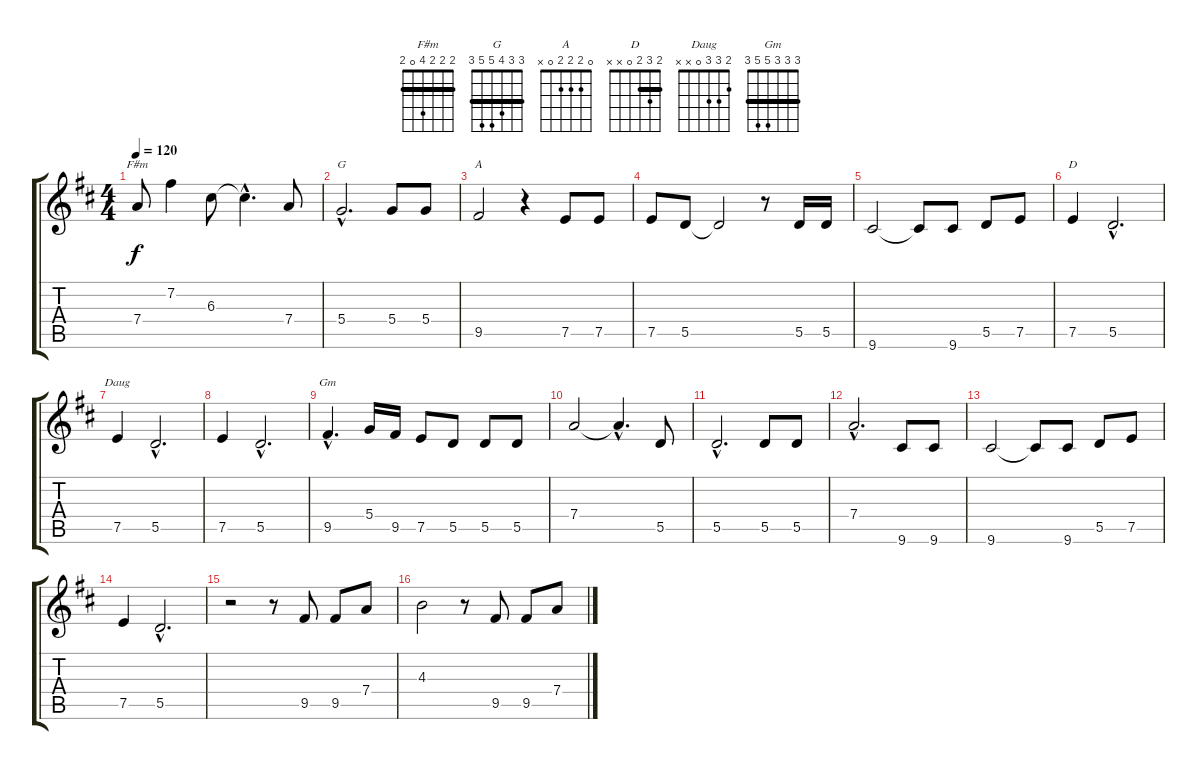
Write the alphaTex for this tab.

\track "" {instrument electricguitarjazz}
\staff {score tabs}
\tuning (E4 B3 G3 D3 A2 E2) {hide}
\chord ("F#m" 2 2 2 4 0 2) {barre 2}
\chord ("G" 3 3 4 5 5 3) {barre 3}
\chord ("A" 0 2 2 2 0 x)
\chord ("D" 2 3 2 0 x x) {barre 2}
\chord ("Daug" 2 3 3 0 x x)
\chord ("Gm" 3 3 3 5 5 3) {barre 3}
\ts (4 4)
\tempo 120
\clef g2
\ks d
7.4.8{ch "F#m" dy f} 7.2.4 6.3.8 6.3{hac t}.4{d} 7.4.8 |
5.4{hac}.2{d ch "G"} 5.4.8 5.4.8 |
9.5.2{ch "A"} r.4 7.5.8 7.5.8 |
7.5.8 5.5.8 5.5{t}.2 r.8 5.5.16 5.5.16 |
9.6.2 9.6{t}.8 9.6.8 5.5.8 7.5.8 |
7.5.4{ch "D"} 5.5{hac}.2{d} |
7.5.4{ch "Daug"} 5.5{hac}.2{d} |
7.5.4 5.5{hac}.2{d} |
9.5{hac}.4{d ch "Gm"} 5.4.16 9.5.16 7.5.8 5.5.8 5.5.8 5.5.8 |
7.4.2 7.4{hac t}.4{d} 5.5.8 |
5.5{hac}.2{d} 5.5.8 5.5.8 |
7.4{hac}.2{d} 9.6.8 9.6.8 |
9.6.2 9.6{t}.8 9.6.8 5.5.8 7.5.8 |
7.5.4 5.5{hac}.2{d} |
r.2 r.8 9.5.8 9.5.8 7.4.8 |
4.3.2 r.8 9.5.8 9.5.8 7.4.8
